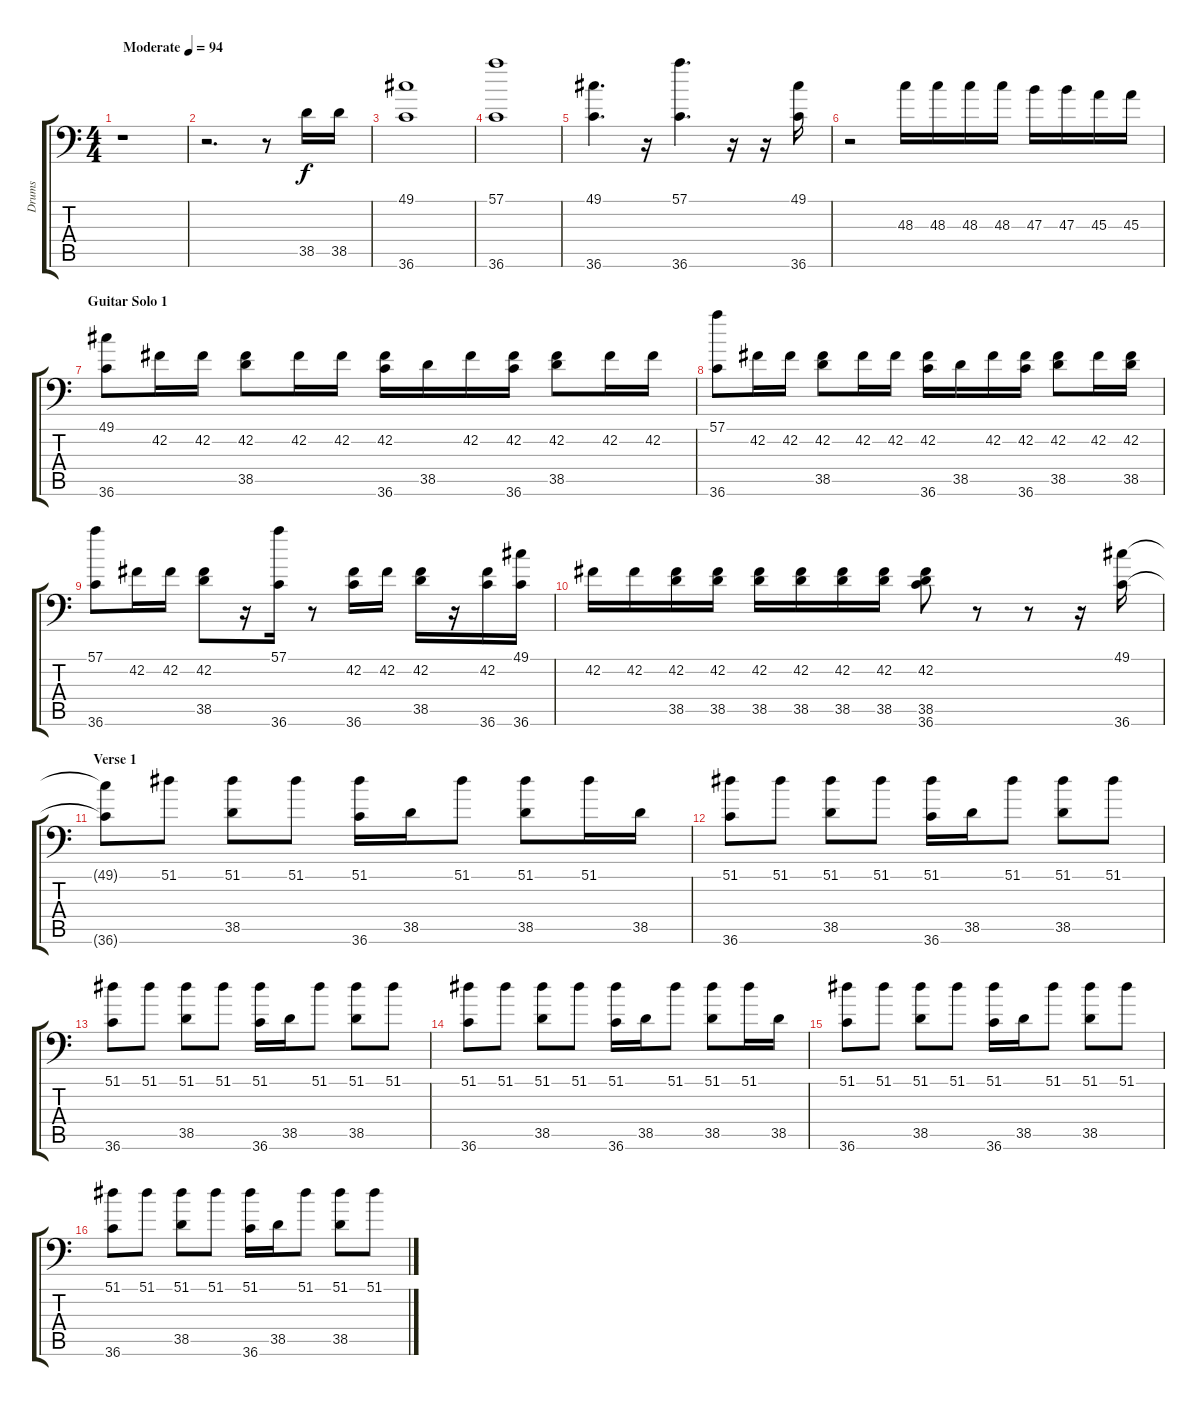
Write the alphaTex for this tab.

\track ("Drums" "Drums") {instrument acousticgrandpiano}
\staff {score tabs}
\tuning (C-1 C-1 C-1 C-1 C-1 C-1) {hide}
\ts (4 4)
\tempo (94 "Moderate")
\clef f4
\ks c
r.1{dy f instrument acousticgrandpiano} |
r.2{d} r.8 38.5.16 38.5.16 |
(49.1 36.6).1 |
(57.1 36.6).1 |
(49.1 36.6).4{d} r.16 (57.1 36.6).4{d} r.16 r.16 (49.1 36.6).16 |
r.2 48.3.16 48.3.16 48.3.16 48.3.16 47.3.16 47.3.16 45.3.16 45.3.16 |
\section ("" "Guitar Solo 1")
(49.1 36.6).8 42.2.16 42.2.16 (42.2 38.5).8 42.2.16 42.2.16 (42.2 36.6).16 38.5.16 42.2.16 (42.2 36.6).16 (42.2 38.5).8 42.2.16 42.2.16 |
(57.1 36.6).8 42.2.16 42.2.16 (42.2 38.5).8 42.2.16 42.2.16 (42.2 36.6).16 38.5.16 42.2.16 (42.2 36.6).16 (42.2 38.5).8 42.2.16 (42.2 38.5).16 |
(57.1 36.6).8 42.2.16 42.2.16 (42.2 38.5).8 r.16 (57.1 36.6).16 r.8 (42.2 36.6).16 42.2.16 (42.2 38.5).16 r.16 (42.2 36.6).16 (49.1 36.6).16 |
42.2.16 42.2.16 (42.2 38.5).16 (42.2 38.5).16 (42.2 38.5).16 (42.2 38.5).16 (42.2 38.5).16 (42.2 38.5).16 (42.2 38.5 36.6).8 r.8 r.8 r.16 (49.1 36.6).16 |
\section ("" "Verse 1")
(49.1{t} 36.6{t}).8 51.1.8 (51.1 38.5).8 51.1.8 (51.1 36.6).16 38.5.16 51.1.8 (51.1 38.5).8 51.1.16 38.5.16 |
(51.1 36.6).8 51.1.8 (51.1 38.5).8 51.1.8 (51.1 36.6).16 38.5.16 51.1.8 (51.1 38.5).8 51.1.8 |
(51.1 36.6).8 51.1.8 (51.1 38.5).8 51.1.8 (51.1 36.6).16 38.5.16 51.1.8 (51.1 38.5).8 51.1.8 |
(51.1 36.6).8 51.1.8 (51.1 38.5).8 51.1.8 (51.1 36.6).16 38.5.16 51.1.8 (51.1 38.5).8 51.1.16 38.5.16 |
(51.1 36.6).8 51.1.8 (51.1 38.5).8 51.1.8 (51.1 36.6).16 38.5.16 51.1.8 (51.1 38.5).8 51.1.8 |
(51.1 36.6).8 51.1.8 (51.1 38.5).8 51.1.8 (51.1 36.6).16 38.5.16 51.1.8 (51.1 38.5).8 51.1.8
